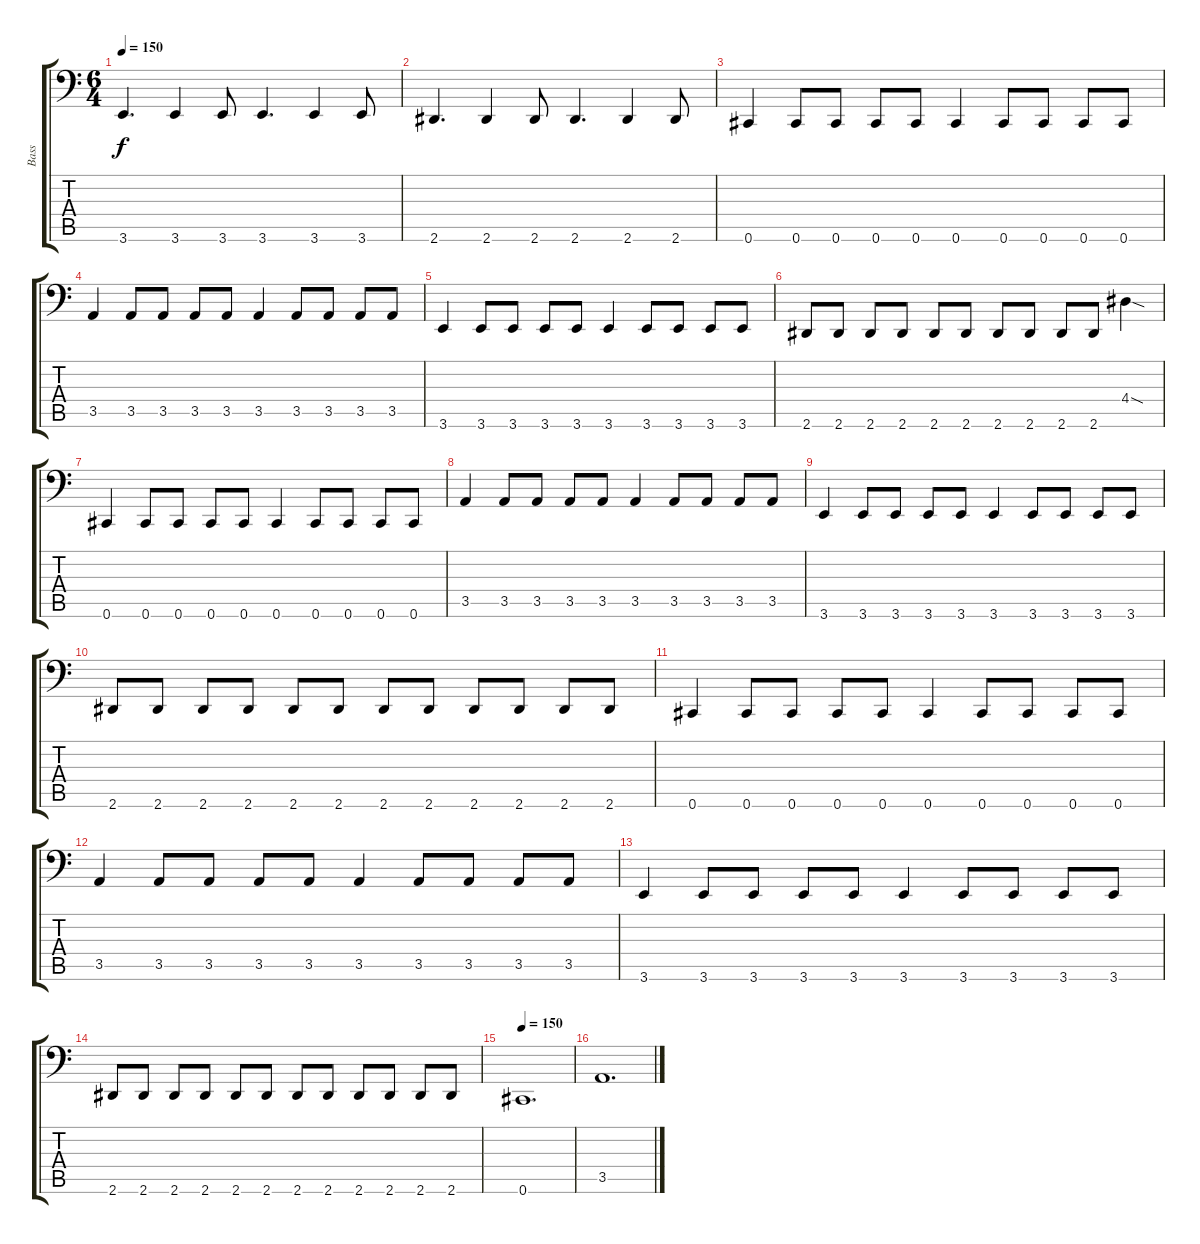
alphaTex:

\track ("Bass" "Bass") {instrument electricbasspick}
\staff {score tabs}
\tuning (Db3 Ab2 E2 B1 Gb1 Db1) {hide}
\ts (6 4)
\tempo 150
\clef f4
\ks c
3.6.4{d dy f} 3.6.4 3.6.8 3.6.4{d} 3.6.4 3.6.8 |
2.6.4{d} 2.6.4 2.6.8 2.6.4{d} 2.6.4 2.6.8 |
0.6.4 0.6.8 0.6.8 0.6.8 0.6.8 0.6.4 0.6.8 0.6.8 0.6.8 0.6.8 |
3.5.4 3.5.8 3.5.8 3.5.8 3.5.8 3.5.4 3.5.8 3.5.8 3.5.8 3.5.8 |
3.6.4 3.6.8 3.6.8 3.6.8 3.6.8 3.6.4 3.6.8 3.6.8 3.6.8 3.6.8 |
2.6.8 2.6.8 2.6.8 2.6.8 2.6.8 2.6.8 2.6.8 2.6.8 2.6.8 2.6.8 4.4{sod}.4 |
0.6.4 0.6.8 0.6.8 0.6.8 0.6.8 0.6.4 0.6.8 0.6.8 0.6.8 0.6.8 |
3.5.4 3.5.8 3.5.8 3.5.8 3.5.8 3.5.4 3.5.8 3.5.8 3.5.8 3.5.8 |
3.6.4 3.6.8 3.6.8 3.6.8 3.6.8 3.6.4 3.6.8 3.6.8 3.6.8 3.6.8 |
2.6.8 2.6.8 2.6.8 2.6.8 2.6.8 2.6.8 2.6.8 2.6.8 2.6.8 2.6.8 2.6.8 2.6.8 |
0.6.4 0.6.8 0.6.8 0.6.8 0.6.8 0.6.4 0.6.8 0.6.8 0.6.8 0.6.8 |
3.5.4 3.5.8 3.5.8 3.5.8 3.5.8 3.5.4 3.5.8 3.5.8 3.5.8 3.5.8 |
3.6.4 3.6.8 3.6.8 3.6.8 3.6.8 3.6.4 3.6.8 3.6.8 3.6.8 3.6.8 |
2.6.8 2.6.8 2.6.8 2.6.8 2.6.8 2.6.8 2.6.8 2.6.8 2.6.8 2.6.8 2.6.8 2.6.8 |
\tempo 150
0.6.1{d} |
3.5.1{d}
